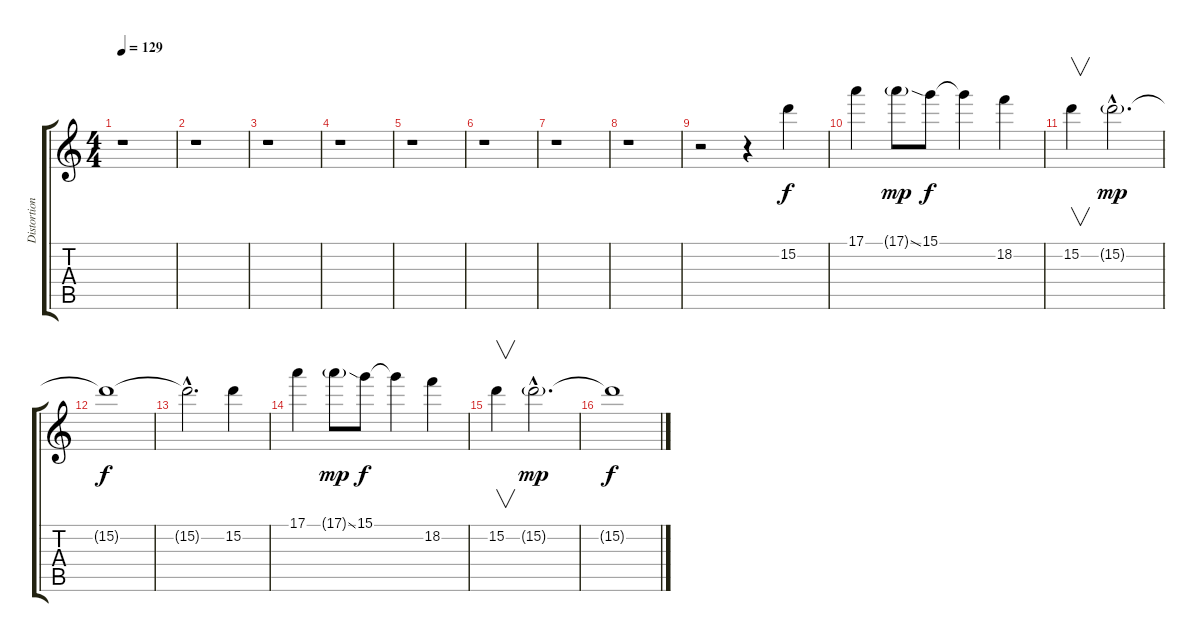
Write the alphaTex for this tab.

\track ("Distortion Guitar" "Distortion") {instrument distortionguitar}
\staff {score tabs}
\tuning (E4 B3 G3 D3 A2 E2) {hide}
\ts (4 4)
\tempo 129
\clef g2
\ks c
r.1{dy mp} |
r.1 |
r.1 |
r.1 |
r.1 |
r.1 |
r.1 |
r.1 |
r.2 r.4 15.2.4{dy f} |
17.1.4 17.1{ss g}.8{dy mp} 15.1.8{dy f} 15.1{t}.4 18.2.4 |
15.2.4{v} 15.2{g hac}.2{d dy mp} |
15.2{t}.1{dy f} |
15.2{hac t}.2{d} 15.2.4 |
17.1.4 17.1{ss g}.8{dy mp} 15.1.8{dy f} 15.1{t}.4 18.2.4 |
15.2.4{v} 15.2{g hac}.2{d dy mp} |
15.2{t}.1{dy f}
